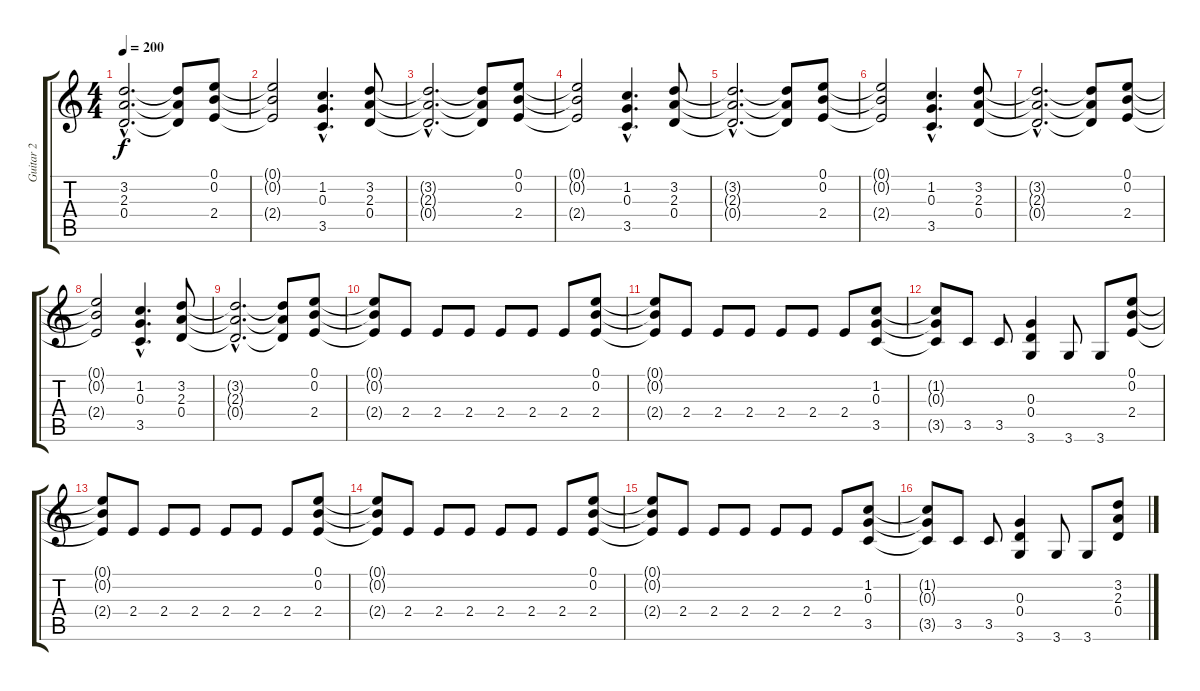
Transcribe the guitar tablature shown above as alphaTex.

\track ("Guitar 2" "Guitar 2") {instrument distortionguitar}
\staff {score tabs}
\tuning (E4 B3 G3 D3 A2 E2) {hide}
\ts (4 4)
\tempo 200
\clef g2
\ks c
(3.2{hac t} 2.3{hac t} 0.4{hac t}).2{d dy f} (3.2{t} 2.3{t} 0.4{t}).8 (0.1 0.2 2.4).8 |
(0.1{t} 0.2{t} 2.4{t}).2 (1.2{hac} 0.3{hac} 3.5{hac}).4{d} (3.2 2.3 0.4).8 |
(3.2{hac t} 2.3{hac t} 0.4{hac t}).2{d} (3.2{t} 2.3{t} 0.4{t}).8 (0.1 0.2 2.4).8 |
(0.1{t} 0.2{t} 2.4{t}).2 (1.2{hac} 0.3{hac} 3.5{hac}).4{d} (3.2 2.3 0.4).8 |
(3.2{hac t} 2.3{hac t} 0.4{hac t}).2{d} (3.2{t} 2.3{t} 0.4{t}).8 (0.1 0.2 2.4).8 |
(0.1{t} 0.2{t} 2.4{t}).2 (1.2{hac} 0.3{hac} 3.5{hac}).4{d} (3.2 2.3 0.4).8 |
(3.2{hac t} 2.3{hac t} 0.4{hac t}).2{d} (3.2{t} 2.3{t} 0.4{t}).8 (0.1 0.2 2.4).8 |
(0.1{t} 0.2{t} 2.4{t}).2 (1.2{hac} 0.3{hac} 3.5{hac}).4{d} (3.2 2.3 0.4).8 |
(3.2{hac t} 2.3{hac t} 0.4{hac t}).2{d} (3.2{t} 2.3{t} 0.4{t}).8 (0.1 0.2 2.4).8 |
(0.1{t} 0.2{t} 2.4{t}).8 2.4.8 2.4.8 2.4.8 2.4.8 2.4.8 2.4.8 (0.1 0.2 2.4).8 |
(0.1{t} 0.2{t} 2.4{t}).8 2.4.8 2.4.8 2.4.8 2.4.8 2.4.8 2.4.8 (1.2 0.3 3.5).8 |
(1.2{t} 0.3{t} 3.5{t}).8 3.5.8 3.5.8 (0.3 0.4 3.6).4 3.6.8 3.6.8 (0.1 0.2 2.4).8 |
(0.1{t} 0.2{t} 2.4{t}).8 2.4.8 2.4.8 2.4.8 2.4.8 2.4.8 2.4.8 (0.1 0.2 2.4).8 |
(0.1{t} 0.2{t} 2.4{t}).8 2.4.8 2.4.8 2.4.8 2.4.8 2.4.8 2.4.8 (0.1 0.2 2.4).8 |
(0.1{t} 0.2{t} 2.4{t}).8 2.4.8 2.4.8 2.4.8 2.4.8 2.4.8 2.4.8 (1.2 0.3 3.5).8 |
(1.2{t} 0.3{t} 3.5{t}).8 3.5.8 3.5.8 (0.3 0.4 3.6).4 3.6.8 3.6.8 (3.2 2.3 0.4).8
